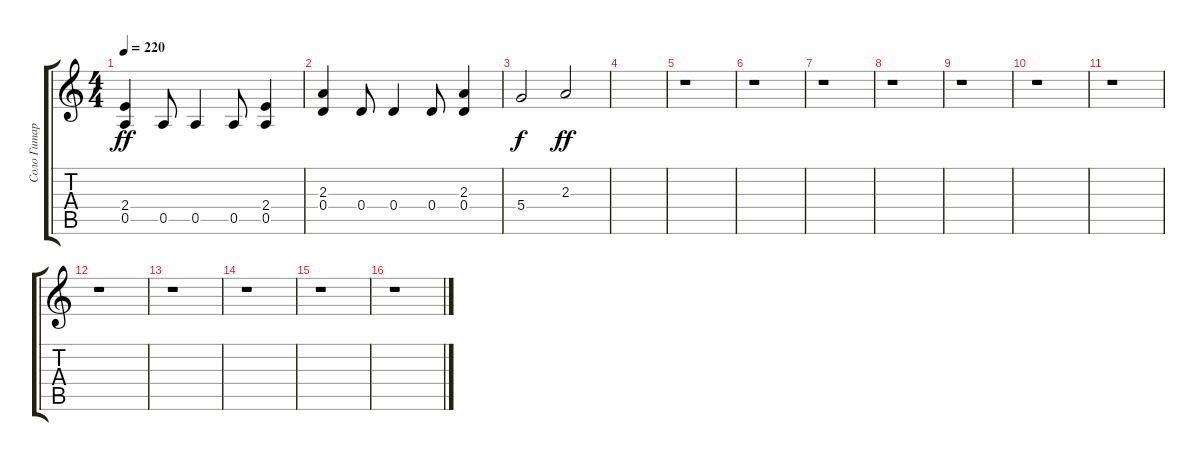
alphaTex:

\track ("Соло Гитара" "Соло Гитар") {instrument overdrivenguitar}
\staff {score tabs}
\tuning (E4 B3 G3 D3 A2 E2) {hide}
\ts (4 4)
\tempo 220
\clef g2
\ks c
(2.4 0.5).4{dy ff} 0.5.8 0.5.4 0.5.8 (2.4 0.5).4 |
(2.3 0.4).4 0.4.8 0.4.4 0.4.8 (2.3 0.4).4 |
5.4.2{dy f} 2.3.2{dy ff} |
|
r.1 |
r.1 |
r.1 |
r.1 |
r.1 |
r.1 |
r.1 |
r.1 |
r.1 |
r.1 |
r.1 |
r.1
